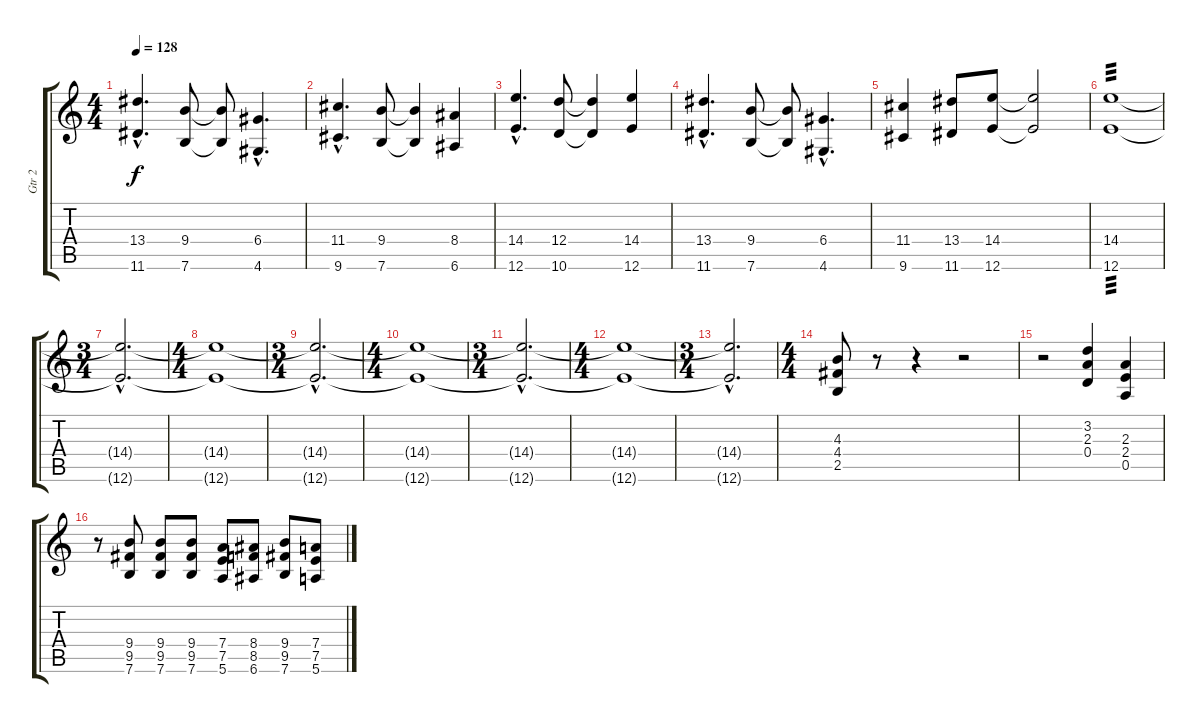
\track ("Gtr 2" "Gtr 2") {instrument overdrivenguitar}
\staff {score tabs}
\tuning (E4 B3 G3 D3 A2 E2) {hide}
\ts (4 4)
\tempo 128
\clef g2
\ks c
(13.4{hac} 11.6{hac}).4{d dy f} (9.4 7.6).8 (9.4{t} 7.6{t}).8 (6.4{hac} 4.6{hac}).4{d} |
(11.4{hac} 9.6{hac}).4{d} (9.4 7.6).8 (9.4{t} 7.6{t}).4 (8.4 6.6).4 |
(14.4{hac} 12.6{hac}).4{d} (12.4 10.6).8 (12.4{t} 10.6{t}).4 (14.4 12.6).4 |
(13.4{hac} 11.6{hac}).4{d} (9.4 7.6).8 (9.4{t} 7.6{t}).8 (6.4{hac} 4.6{hac}).4{d} |
(11.4 9.6).4 (13.4 11.6).8 (14.4 12.6).8 (14.4{t} 12.6{t}).2 |
(14.4 12.6).1{tp 3} |
\ts (3 4)
(14.4{hac t} 12.6{hac t}).2{d} |
\ts (4 4)
(14.4{t} 12.6{t}).1 |
\ts (3 4)
(14.4{hac t} 12.6{hac t}).2{d} |
\ts (4 4)
(14.4{t} 12.6{t}).1 |
\ts (3 4)
(14.4{hac t} 12.6{hac t}).2{d} |
\ts (4 4)
(14.4{t} 12.6{t}).1 |
\ts (3 4)
(14.4{hac t} 12.6{hac t}).2{d} |
\ts (4 4)
(4.3 4.4 2.5).8 r.8 r.4 r.2 |
r.2 (3.2 2.3 0.4).4 (2.3 2.4 0.5).4 |
r.8 (9.4 9.5 7.6).8 (9.4 9.5 7.6).8 (9.4 9.5 7.6).8 (7.4 7.5 5.6).8 (8.4 8.5 6.6).8 (9.4 9.5 7.6).8 (7.4 7.5 5.6).8
